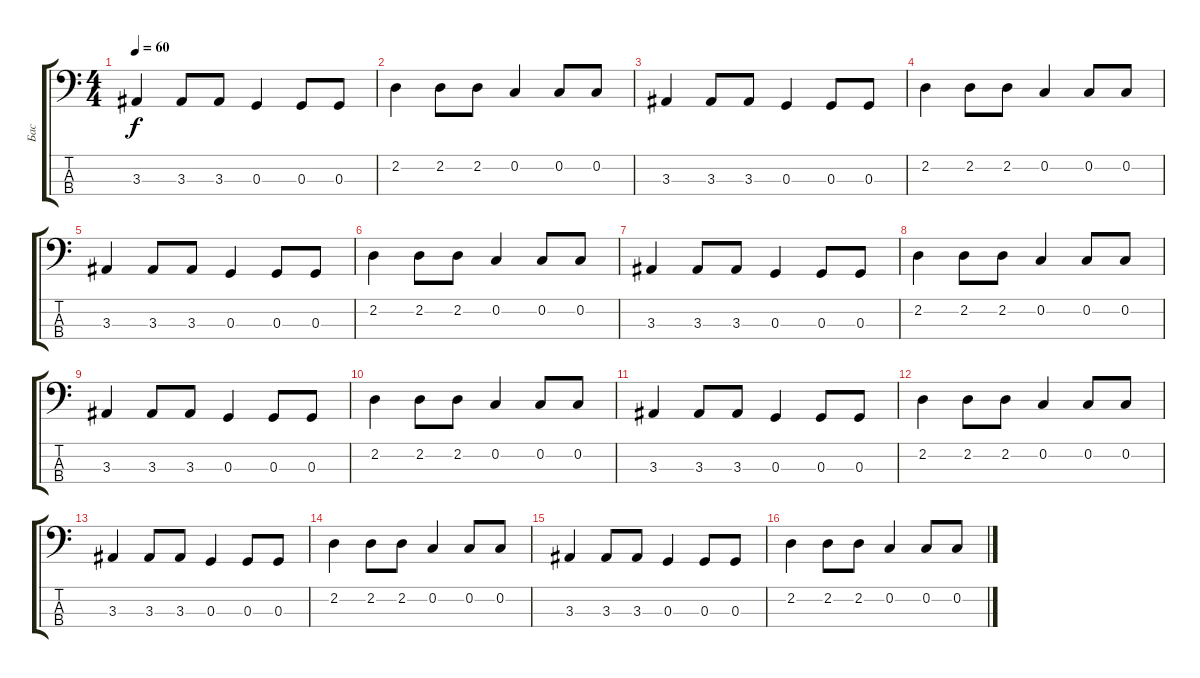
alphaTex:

\track ("Бас" "Бас") {instrument electricbassfinger}
\staff {score tabs}
\tuning (F2 C2 G1 C1) {hide}
\ts (4 4)
\tempo 60
\clef f4
\ks c
3.3.4{dy f} 3.3.8 3.3.8 0.3.4 0.3.8 0.3.8 |
2.2.4 2.2.8 2.2.8 0.2.4 0.2.8 0.2.8 |
3.3.4 3.3.8 3.3.8 0.3.4 0.3.8 0.3.8 |
2.2.4 2.2.8 2.2.8 0.2.4 0.2.8 0.2.8 |
3.3.4 3.3.8 3.3.8 0.3.4 0.3.8 0.3.8 |
2.2.4 2.2.8 2.2.8 0.2.4 0.2.8 0.2.8 |
3.3.4 3.3.8 3.3.8 0.3.4 0.3.8 0.3.8 |
2.2.4 2.2.8 2.2.8 0.2.4 0.2.8 0.2.8 |
3.3.4 3.3.8 3.3.8 0.3.4 0.3.8 0.3.8 |
2.2.4 2.2.8 2.2.8 0.2.4 0.2.8 0.2.8 |
3.3.4 3.3.8 3.3.8 0.3.4 0.3.8 0.3.8 |
2.2.4 2.2.8 2.2.8 0.2.4 0.2.8 0.2.8 |
3.3.4 3.3.8 3.3.8 0.3.4 0.3.8 0.3.8 |
2.2.4 2.2.8 2.2.8 0.2.4 0.2.8 0.2.8 |
3.3.4 3.3.8 3.3.8 0.3.4 0.3.8 0.3.8 |
2.2.4 2.2.8 2.2.8 0.2.4 0.2.8 0.2.8
